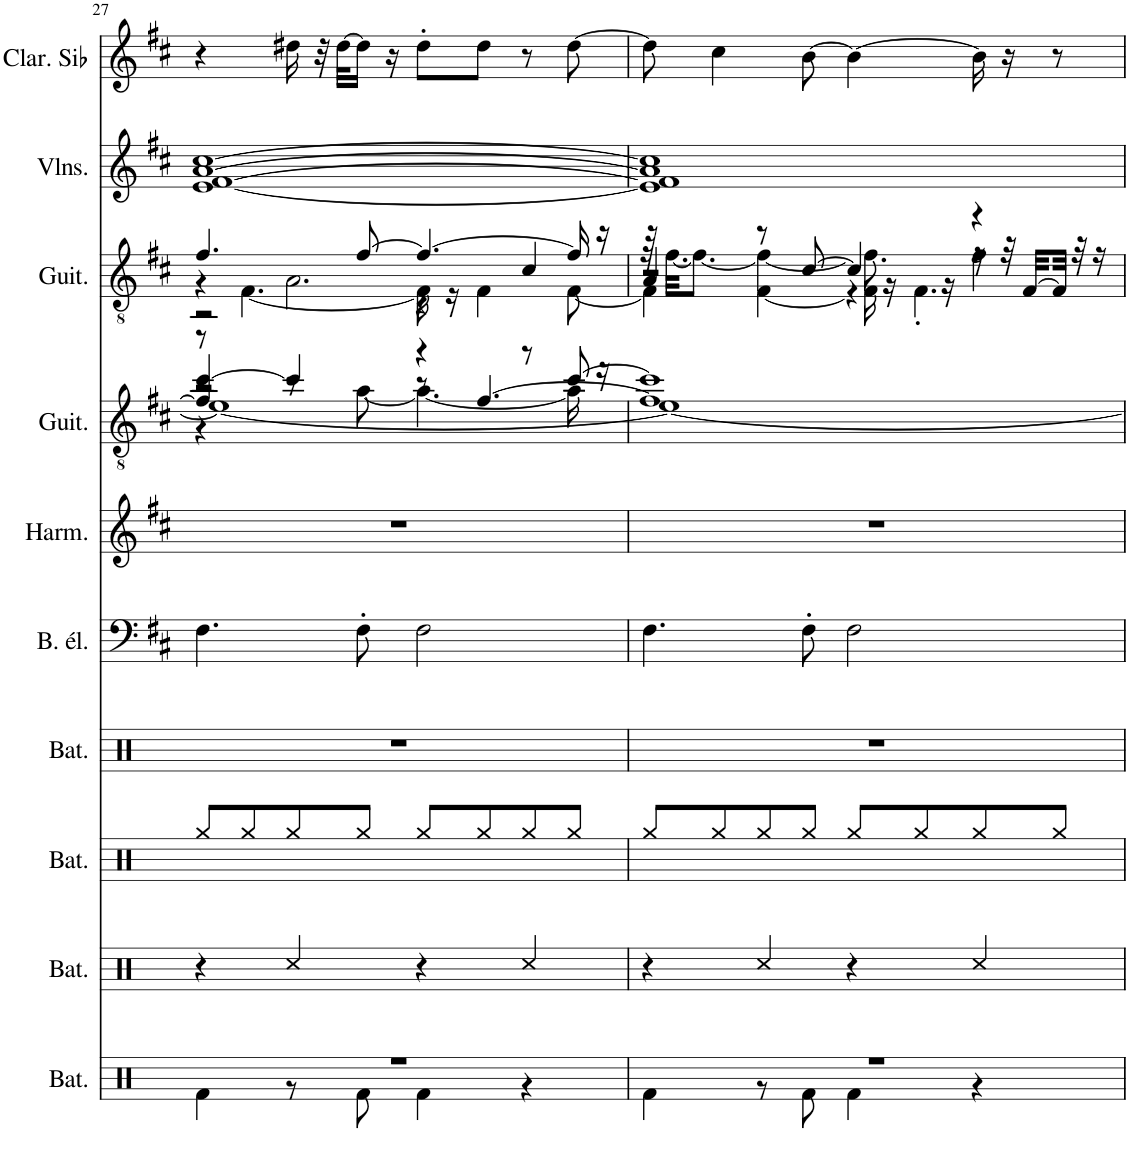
**kern	**kern	**kern	**kern	**kern	**kern	**kern	**kern	**kern	**kern
*part10	*part9	*part8	*part7	*part6	*part5	*part4	*part3	*part2	*part1
*staff10	*staff9	*staff8	*staff7	*staff6	*staff5	*staff4	*staff3	*staff2	*staff1
*I"Batterie, Drums	*I"Batterie, Drums	*I"Batterie, Drums	*I"Batterie, Drums	*I"Basse électrique, Electric Bass (finger)	*I"Harmonica, Harmonica	*I"Guitare acoustique, Electric Guitar (jazz)	*I"Guitare acoustique, Electric Guitar (jazz)	*I"Violons, String Ensemble 1	*I"Clarinette en Sib
*I'Bat.	*I'Bat.	*I'Bat.	*I'Bat.	*I'B. él.	*I'Harm.	*I'Guit.	*I'Guit.	*I'Vlns.	*I'Clar. Sib
!!LO:PB:g=z
*clefX	*clefX	*clefX	*clefX	*clefF4	*clefG2	*clefGv2	*clefGv2	*clefG2	*clefG2
*	*	*	*	*Trd7c12	*	*	*	*	*Trd1c2
*k[]	*k[]	*k[]	*k[]	*k[f#c#]	*k[f#c#]	*k[f#c#]	*k[f#c#]	*k[f#c#]	*k[f#c#]
*M4/4	*M4/4	*M4/4	*M4/4	*M4/4	*M4/4	*M4/4	*M4/4	*M4/4	*M4/4
=27	=27	=27	=27	=27	=27	=27	=27	=27	=27
*^	*	*	*	*	*	*^	*^	*	*
*	*	*	*	*	*	*	*	*^	*	*^	*	*
*	*	*	*	*	*	*	*	*	*^	*	*	*^	*	*
1r	4Rf\	4r	8Rgg/L	1r	4.F#\	1r	4f#/] [4cc#/	4r	2r	1e_	4.f#/	4r	2r	8r	[1e [1f# [1a [1cc#	4r
.	.	.	8Rgg/	.	.	.	.	.	.	.	.	.	.	[4.F#\	.	.
.	8r	4Rcc/	8Rgg/	.	.	.	4cc#/]	8r	.	.	.	2.A\	.	.	.	16dd#X\
.	.	.	.	.	.	.	.	.	.	.	.	.	.	.	.	32r
.	.	.	.	.	.	.	.	.	.	.	.	.	.	.	.	[32dd#\KLL
.	8Rf\	.	8Rgg/J	.	8F#'\	.	.	[8a\	.	.	[8f#/	.	.	.	.	16dd#\JJ]
.	.	.	.	.	.	.	.	.	.	.	.	.	.	.	.	16r
.	4Rf\	4r	8Rgg/L	.	2F#\	.	4r	4.a\_	8r	.	4.f#/_	.	4r	16F#\]	.	8dd#'\L
.	.	.	.	.	.	.	.	.	.	.	.	.	.	16r	.	.
.	.	.	8Rgg/	.	.	.	.	.	[4.f#/	.	.	.	.	4F#\	.	8dd#\J
.	4r	4Rcc/	8Rgg/	.	.	.	8r	.	.	.	.	.	4c#/	.	.	8r
.	.	.	8Rgg/J	.	.	.	[8cc#/	16a\]	.	.	16f#/]	.	.	[8F#\	.	[8dd#\
.	.	.	.	.	.	.	.	16r	.	.	16r	.	.	.	.	.
*	*	*	*	*	*	*	*	*	*v	*v	*	*	*	*	*	*
=28	=28	=28	=28	=28	=28	=28	=28	=28	=28	=28	=28	=28	=28	=28	=28
1r	4Rf\	4r	8Rgg/L	1r	4.F#\	1r	1cc#]	1f#]	1e_	4A/	64r	2r	4F#\]	1e] 1f#] 1a] 1cc#]	8dd#\]
.	.	.	.	.	.	.	.	.	.	.	[32.f#\KKL	.	.	.	.
.	.	.	.	.	.	.	.	.	.	.	8.f#\J_	.	.	.	.
.	.	.	8Rgg/	.	.	.	.	.	.	.	.	.	.	.	4cc#\
.	8r	4Rcc/	8Rgg/	.	.	.	.	.	.	8r	4f#\_	.	[4F#\	.	.
.	8Rf\	.	8Rgg/J	.	8F#'\	.	.	.	.	[8c#/	.	.	.	.	[8b\
.	4Rf\	4r	8Rgg/L	.	2F#\	.	.	.	.	4c#/]	8.f#\]	4r	16F#\]	.	4b\_
.	.	.	.	.	.	.	.	.	.	.	.	.	16r	.	.
.	.	.	8Rgg/	.	.	.	.	.	.	.	.	.	4.F#'\	.	.
.	.	.	.	.	.	.	.	.	.	.	16r	.	.	.	.
.	4r	4Rcc/	8Rgg/	.	.	.	.	.	.	4r	4f#\	16r	.	.	16b\]
.	.	.	.	.	.	.	.	.	.	.	.	32r	.	.	16r
.	.	.	.	.	.	.	.	.	.	.	.	[32F#/LLL	.	.	.
.	.	.	8Rgg/J	.	.	.	.	.	.	.	.	32F#/JJJ]	.	.	8r
.	.	.	.	.	.	.	.	.	.	.	.	32r	.	.	.
.	.	.	.	.	.	.	.	.	.	.	.	16r	.	.	.
*	*	*	*	*	*	*	*v	*v	*v	*	*	*	*	*	*
*v	*v	*	*	*	*	*	*	*v	*v	*v	*v	*	*
=	=	=	=	=	=	=	=	=	=
*-	*-	*-	*-	*-	*-	*-	*-	*-	*-
